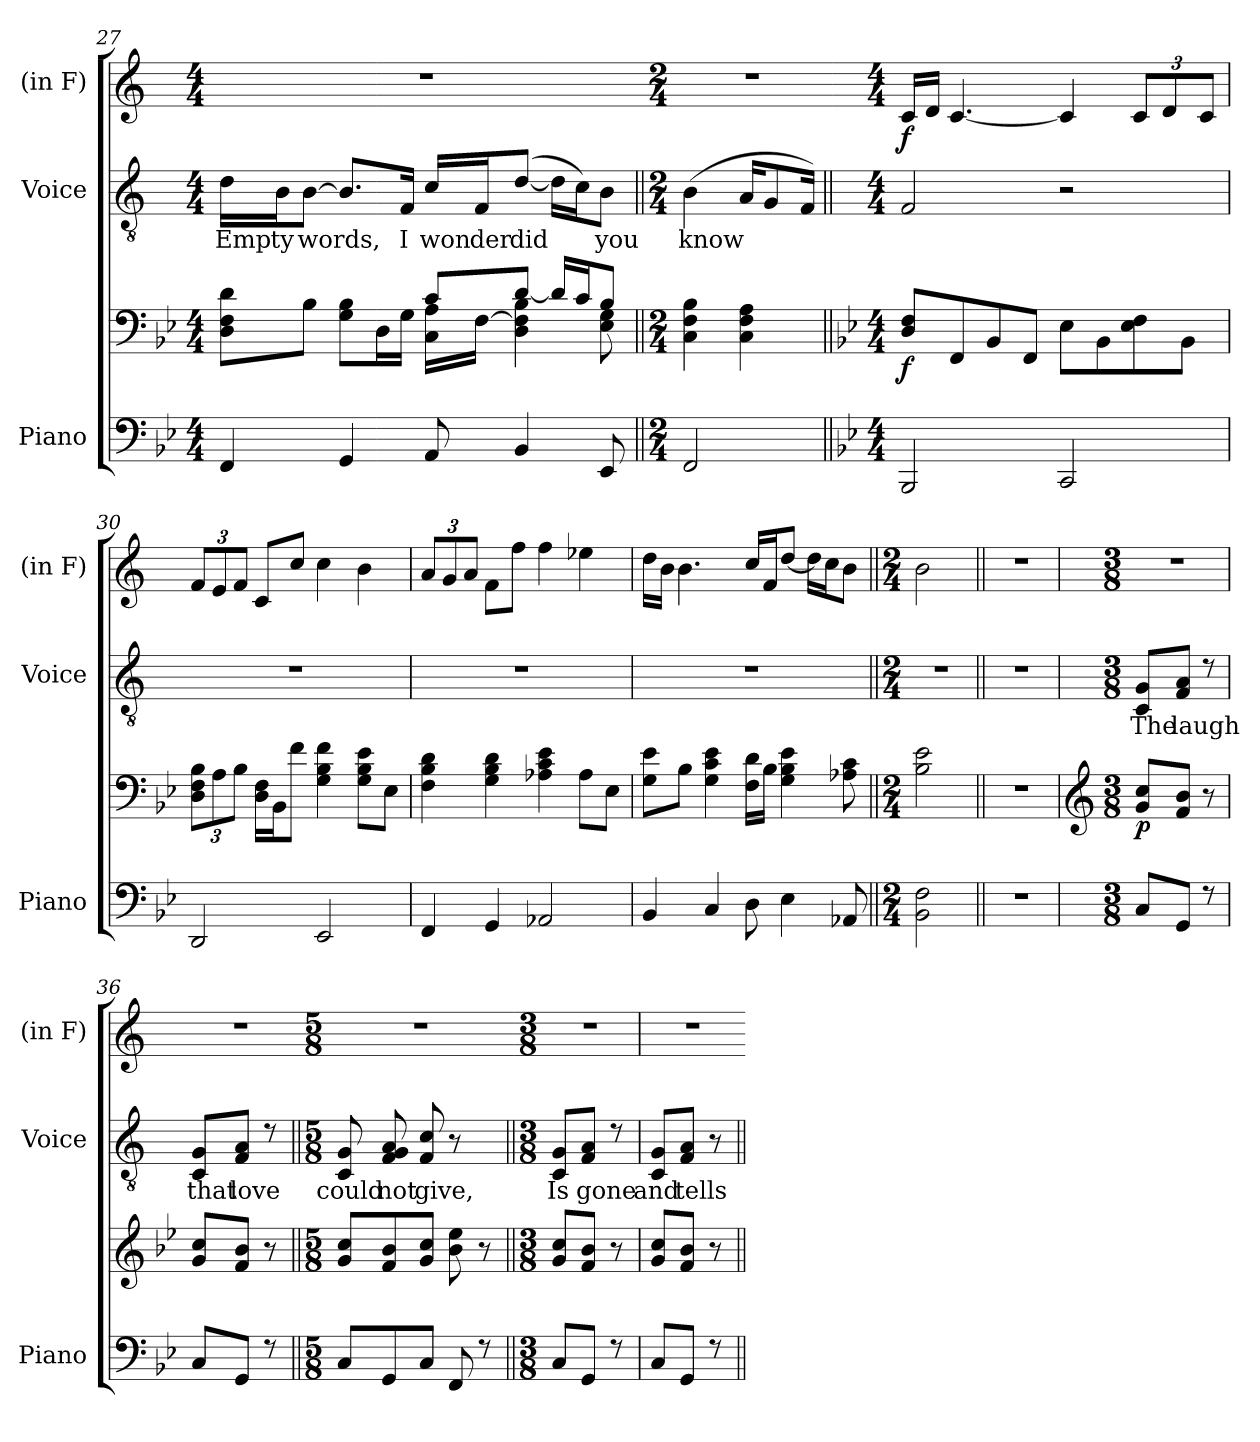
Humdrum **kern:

**kern	**kern	**dynam	**kern	**text	**kern	**dynam
*part3	*part3	*part3	*part2	*part2	*part1	*part1
*staff4	*staff3	*staff3/4	*staff2	*staff2	*staff1	*staff1
*I"Piano	*	*	*I"Voice	*	*I"(in F)	*
*I'Piano	*	*	*I'Voice	*	*I'(in F)	*
*clefF4	*clefF4	*	*clefGv2	*	*clefG2	*
*k[b-e-]	*k[b-e-]	*	*	*	*	*
*M4/4	*M4/4	*	*M4/4	*	*M4/4	*
=27	=27	=27	=27	=27	=27	=27
*	*^	*	*	*	*	*
!	!	!	!	!	!LO:LY:b	!	!
4FF/	8D\ 8F\ 8d\L	2ryy	.	16d\LL	Emp	1r	.
!	!	!	!	!	!LO:LY:b	!	!
.	.	.	.	16B\J	ty	.	.
!	!	!	!	!	!LO:LY:b	!	!
.	8B-\J	.	.	[>8B\J	words,	.	.
4GG/	8G\ 8B-\L	.	.	8.B/L]	.	.	.
.	16D\L	.	.	.	.	.	.
!	!	!	!	!	!LO:LY:b	!	!
.	16G\JJ	.	.	16F/Jk	I	.	.
!	!	!	!	!	!LO:LY:b	!	!
8AA/	16C\ 16A\LL	8c/L	.	16c/LL	won	.	.
!	!	!	!	!	!LO:LY:b	!	!
.	[<16F\JJ	.	.	16F/J	der	.	.
!	!	!	!	!	!LO:LY:b	!	!
4BB-/	4D\ 4F\] 4B-\	[>8d/J	.	(>[>8d/J	did	.	.
.	.	16d/LL]	.	16d\LL]	.	.	.
.	.	16c/J	.	16c\J)	.	.	.
!	!	!	!	!	!LO:LY:b	!	!
8EE-/	8E-\ 8G\	8B-/J	.	8B\J	you	.	.
*	*v	*v	*	*	*	*	*
=28||	=28||	=28	=28||	=28	=28	=28
*M2/4	*M2/4	*	*M2/4	*	*M2/4	*
*	*^	*	*	*	*	*
!	!	!	!	!	!LO:LY:b	!	!
*	*v	*v	*	*	*	*	*
2FF/	4C\ 4F\ 4B-\	.	(>4B\	know	2r	.
.	4C\ 4F\ 4A\	.	16A/KL	.	.	.
.	.	.	8G/	.	.	.
.	.	.	16F/Jk)	.	.	.
!!LO:PB:g=z
=29||	=29||	=29	=29||	=29	=29	=29
*k[b-e-]	*k[b-e-]	*	*	*	*	*
*M4/4	*M4/4	*	*M4/4	*	*M4/4	*
!	!	!LO:DY:b	!	!	!	!LO:DY:b
2BBB-/	8D/ 8F/L	f	2F/	.	16c/LL	f
.	.	.	.	.	16d/JJ	.
.	8FF/	.	.	.	[<4.c/	.
.	8BB-/	.	.	.	.	.
.	8FF/J	.	.	.	.	.
2CC/	8E-\L	.	2r	.	4c/]	.
.	8BB-\	.	.	.	.	.
.	8E-\ 8F\	.	.	.	12c/L	.
.	.	.	.	.	12d/	.
.	8BB-\J	.	.	.	.	.
.	.	.	.	.	12c/J	.
=30	=30	=30	=30	=30	=30	=30
2DD/	12D\ 12F\ 12B-\L	.	1rd	.	12f/L	.
.	12A\	.	.	.	12e/	.
.	12B-\J	.	.	.	12f/J	.
.	16D\ 16F\LL	.	.	.	8c/L	.
.	16BB-\J	.	.	.	.	.
.	8f\J	.	.	.	8cc/J	.
2EE-/	4G\ 4B-\ 4f\	.	.	.	4cc\	.
.	8G\ 8B-\ 8e-\L	.	.	.	4b\	.
.	8E-\J	.	.	.	.	.
=31	=31	=31	=31	=31	=31	=31
4FF/	4F\ 4B-\ 4d\	.	1rd	.	12a/L	.
.	.	.	.	.	12g/	.
.	.	.	.	.	12a/J	.
4GG/	4G\ 4B-\ 4d\	.	.	.	8f\L	.
.	.	.	.	.	8ff\J	.
2AA-X/	4A-X\ 4c\ 4e-\	.	.	.	4ff\	.
.	8A-\L	.	.	.	4ee-X\	.
.	8E-\J	.	.	.	.	.
=32	=32	=32	=32	=32	=32	=32
4BB-/	8G\ 8e-\L	.	1rd	.	16dd\LL	.
.	.	.	.	.	16b\JJ	.
.	8B-\J	.	.	.	4.b\	.
4C/	4G\ 4c\ 4e-\	.	.	.	.	.
8D\	16F\ 16d\LL	.	.	.	16cc/LL	.
.	16B-\JJ	.	.	.	16f/J	.
4E-\	4G\ 4B-\ 4e-\	.	.	.	[>8dd/J	.
.	.	.	.	.	16dd\LL]	.
.	.	.	.	.	16cc\J	.
8AA-X/	8A-X\ 8c\	.	.	.	8b\J	.
=33||	=33||	=33||	=33||	=33||	=33||	=33||
*M2/4	*M2/4	*	*M2/4	*	*M2/4	*
2BB-\ 2F\	2B-\ 2e-\	.	2rd	.	2b\	.
=34||	=34||	=34||	=34||	=34||	=34||	=34||
2r	2r	.	2r	.	2r	.
!!LO:LB:g=z
=35	=35	=35	=35	=35	=35	=35
*	*clefG2	*	*	*	*	*
*M3/8	*M3/8	*	*M3/8	*	*M3/8	*
!	!	!LO:DY:b	!	!LO:LY:b	!	!
8C/L	8g/ 8cc/L	p	8C/ 8G/L	The	4.r	.
!	!	!	!	!LO:LY:b	!	!
8GG/J	8f/ 8b-/J	.	8F/ 8A/J	laugh	.	.
8rE	8r	.	8rc	.	.	.
=36	=36	=36	=36	=36	=36	=36
!	!	!	!	!LO:LY:b	!	!
8C/L	8g/ 8cc/L	.	8C/ 8G/L	that	4.r	.
!	!	!	!	!LO:LY:b	!	!
8GG/J	8f/ 8b-/J	.	8F/ 8A/J	love	.	.
8rE	8r	.	8rc	.	.	.
=37||	=37||	=37	=37||	=37	=37	=37
*M5/8	*M5/8	*	*M5/8	*	*M5/8	*
!	!	!	!	!LO:LY:b	!	!
8C/L	8g/ 8cc/L	.	8C/ 8G/L	could	8%5r	.
!	!	!	!	!LO:LY:b	!	!
8GG/	8f/ 8b-/	.	8F/ 8A/ 8G/	not	.	.
!	!	!	!	!LO:LY:b	!	!
8C/J	8g/ 8cc/J	.	8F/ 8c/	give,	.	.
8FF/	8b-\ 8ee-\	.	8r	.	.	.
8rE	8r	.	8ryy	.	.	.
=38||	=38||	=38	=38||	=38	=38	=38
*M3/8	*M3/8	*	*M3/8	*	*M3/8	*
!	!	!	!	!LO:LY:b	!	!
8C/L	8g/ 8cc/L	.	8C/ 8G/L	Is	4.r	.
!	!	!	!	!LO:LY:b	!	!
8GG/J	8f/ 8b-/J	.	8F/ 8A/J	gone	.	.
8rE	8r	.	8rc	.	.	.
=39	=39	=39	=39	=39	=39	=39
!	!	!	!	!LO:LY:b	!	!
8C/L	8g/ 8cc/L	.	8C/ 8G/L	and	4.r	.
!	!	!	!	!LO:LY:b	!	!
8GG/J	8f/ 8b-/J	.	8F/ 8A/J	tells	.	.
8rE	8r	.	8r	.	.	.
=||	=||	=	=||	=	=	=
*-	*-	*-	*-	*-	*-	*-
